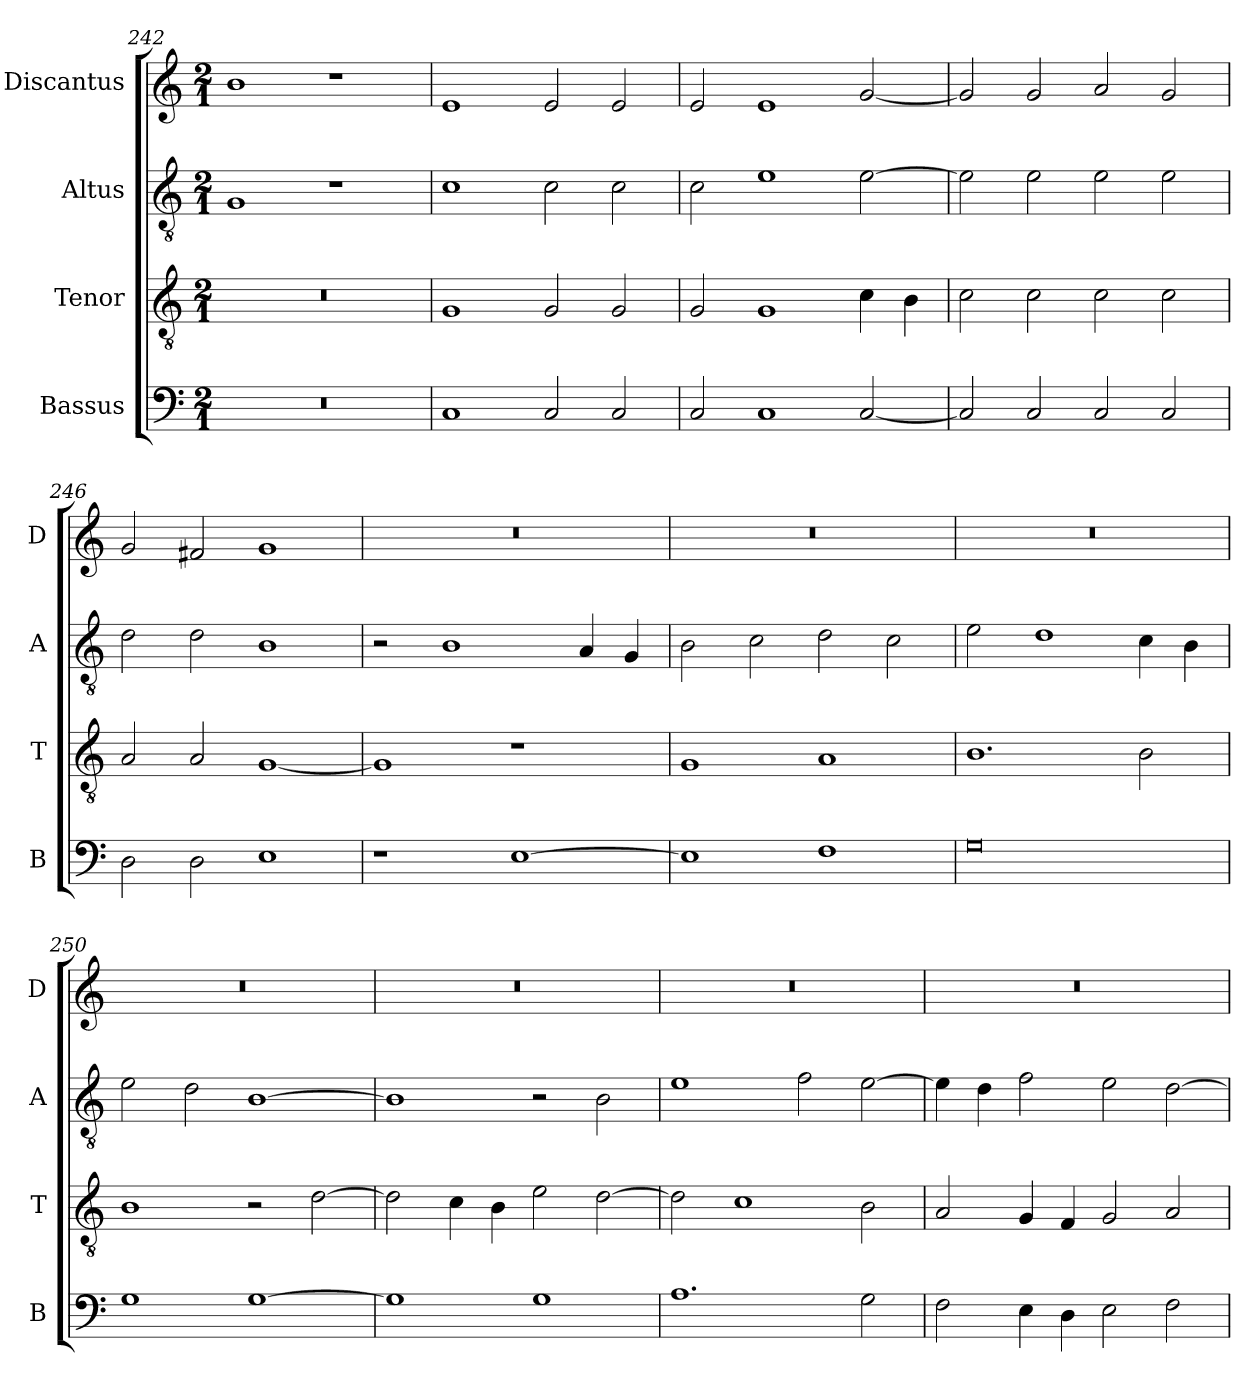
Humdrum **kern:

**kern	**kern	**kern	**kern
*part4	*part3	*part2	*part1
*staff4	*staff3	*staff2	*staff1
*I"Bassus	*I"Tenor	*I"Altus	*I"Discantus
*I'B	*I'T	*I'A	*I'D
*clefF4	*clefGv2	*clefGv2	*clefG2
*k[]	*k[]	*k[]	*k[]
*M2/1	*M2/1	*M2/1	*M2/1
=242	=242	=242	=242
0r	0r	1G	1b
.	.	1r	1r
=243	=243	=243	=243
1C	1G	1c	1e
2C	2G	2c	2e
2C	2G	2c	2e
=244	=244	=244	=244
2C	2G	2c	2e
1C	1G	1e	1e
[2C	4c	[2e	[2g
.	4B	.	.
=245	=245	=245	=245
2C]	2c	2e]	2g]
2C	2c	2e	2g
2C	2c	2e	2a
2C	2c	2e	2g
=246	=246	=246	=246
2D	2A	2d	2g
2D	2A	2d	2f#X
1E	[1G	1B	1g
=247	=247	=247	=247
1r	1G]	2r	0r
.	.	1B	.
[1E	1r	.	.
.	.	4A	.
.	.	4G	.
=248	=248	=248	=248
1E]	1G	2B	0r
.	.	2c	.
1F	1A	2d	.
.	.	2c	.
=249	=249	=249	=249
0G	1.B	2e	0r
.	.	1d	.
.	2B	4c	.
.	.	4B	.
=250	=250	=250	=250
1G	1B	2e	0r
.	.	2d	.
[1G	2r	[1B	.
.	[2d	.	.
=251	=251	=251	=251
1G]	2d]	1B]	0r
.	4c	.	.
.	4B	.	.
1G	2e	2r	.
.	[2d	2B	.
=252	=252	=252	=252
1.A	2d]	1e	0r
.	1c	.	.
.	.	2f	.
2G	2B	[2e	.
=253	=253	=253	=253
2F	2A	4e]	0r
.	.	4d	.
4E	4G	2f	.
4D	4F	.	.
2E	2G	2e	.
2F	2A	[2d	.
=	=	=	=
*-	*-	*-	*-
